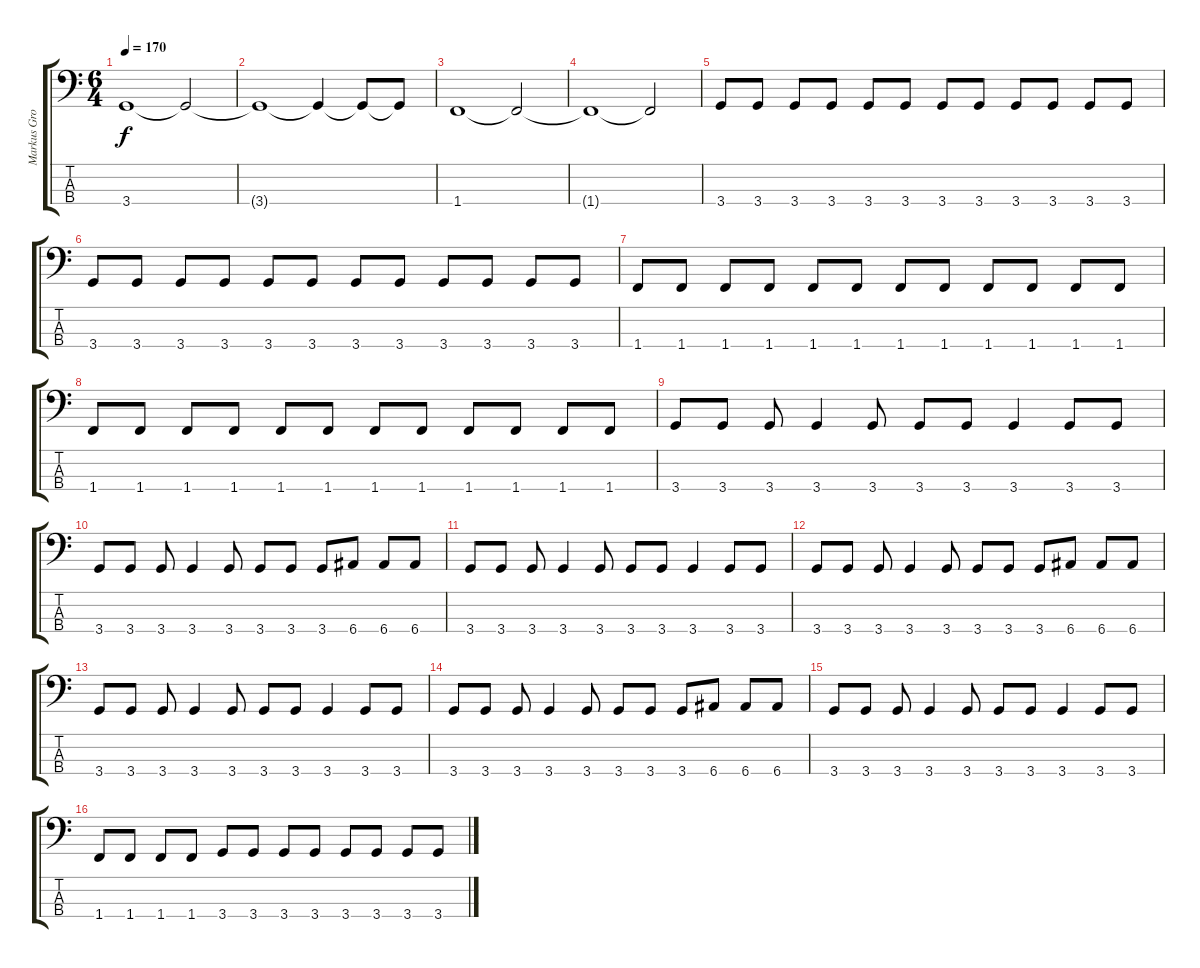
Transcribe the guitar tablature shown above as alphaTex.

\track ("Markus Grosskopff" "Markus Gro") {instrument electricbassfinger}
\staff {score tabs}
\tuning (G2 D2 A1 E1) {hide}
\ts (6 4)
\tempo 170
\clef f4
\ks c
3.4.1{dy f instrument electricbassfinger} 3.4{t}.2 |
3.4{t}.1 3.4{t}.4 3.4{t}.8 3.4{t}.8 |
1.4.1 1.4{t}.2 |
1.4{t}.1 1.4{t}.2 |
3.4.8 3.4.8 3.4.8 3.4.8 3.4.8 3.4.8 3.4.8 3.4.8 3.4.8 3.4.8 3.4.8 3.4.8 |
3.4.8 3.4.8 3.4.8 3.4.8 3.4.8 3.4.8 3.4.8 3.4.8 3.4.8 3.4.8 3.4.8 3.4.8 |
1.4.8 1.4.8 1.4.8 1.4.8 1.4.8 1.4.8 1.4.8 1.4.8 1.4.8 1.4.8 1.4.8 1.4.8 |
1.4.8 1.4.8 1.4.8 1.4.8 1.4.8 1.4.8 1.4.8 1.4.8 1.4.8 1.4.8 1.4.8 1.4.8 |
3.4.8 3.4.8 3.4.8 3.4.4 3.4.8 3.4.8 3.4.8 3.4.4 3.4.8 3.4.8 |
3.4.8 3.4.8 3.4.8 3.4.4 3.4.8 3.4.8 3.4.8 3.4.8 6.4.8 6.4.8 6.4.8 |
3.4.8 3.4.8 3.4.8 3.4.4 3.4.8 3.4.8 3.4.8 3.4.4 3.4.8 3.4.8 |
3.4.8 3.4.8 3.4.8 3.4.4 3.4.8 3.4.8 3.4.8 3.4.8 6.4.8 6.4.8 6.4.8 |
3.4.8 3.4.8 3.4.8 3.4.4 3.4.8 3.4.8 3.4.8 3.4.4 3.4.8 3.4.8 |
3.4.8 3.4.8 3.4.8 3.4.4 3.4.8 3.4.8 3.4.8 3.4.8 6.4.8 6.4.8 6.4.8 |
3.4.8 3.4.8 3.4.8 3.4.4 3.4.8 3.4.8 3.4.8 3.4.4 3.4.8 3.4.8 |
1.4.8 1.4.8 1.4.8 1.4.8 3.4.8 3.4.8 3.4.8 3.4.8 3.4.8 3.4.8 3.4.8 3.4.8
